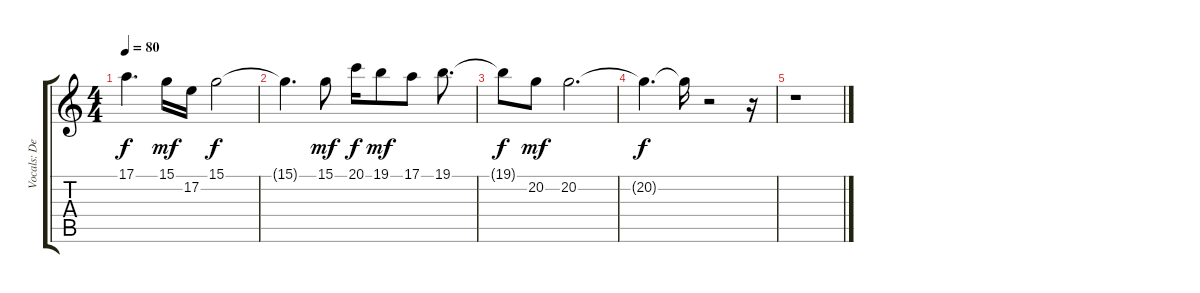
\track ("Vocals: Dennis DeYoung" "Vocals: De") {instrument lead3calliope}
\staff {score tabs}
\tuning (E4 B3 G3 D3 A2 E2) {hide}
\ts (4 4)
\tempo 80
\clef g2
\ks c
17.1.4{d dy f} 15.1.16{dy mf} 17.2.16 15.1.2{dy f} |
15.1{t}.4{d} 15.1.8{dy mf} 20.1.16{dy f} 19.1.8{dy mf} 17.1.8 19.1.8{d} |
19.1{t}.8{dy f} 20.2.8{dy mf} 20.2.2{d} |
20.2{t}.4{d dy f} 20.2{t}.16 r.2 r.16 |
r.1
